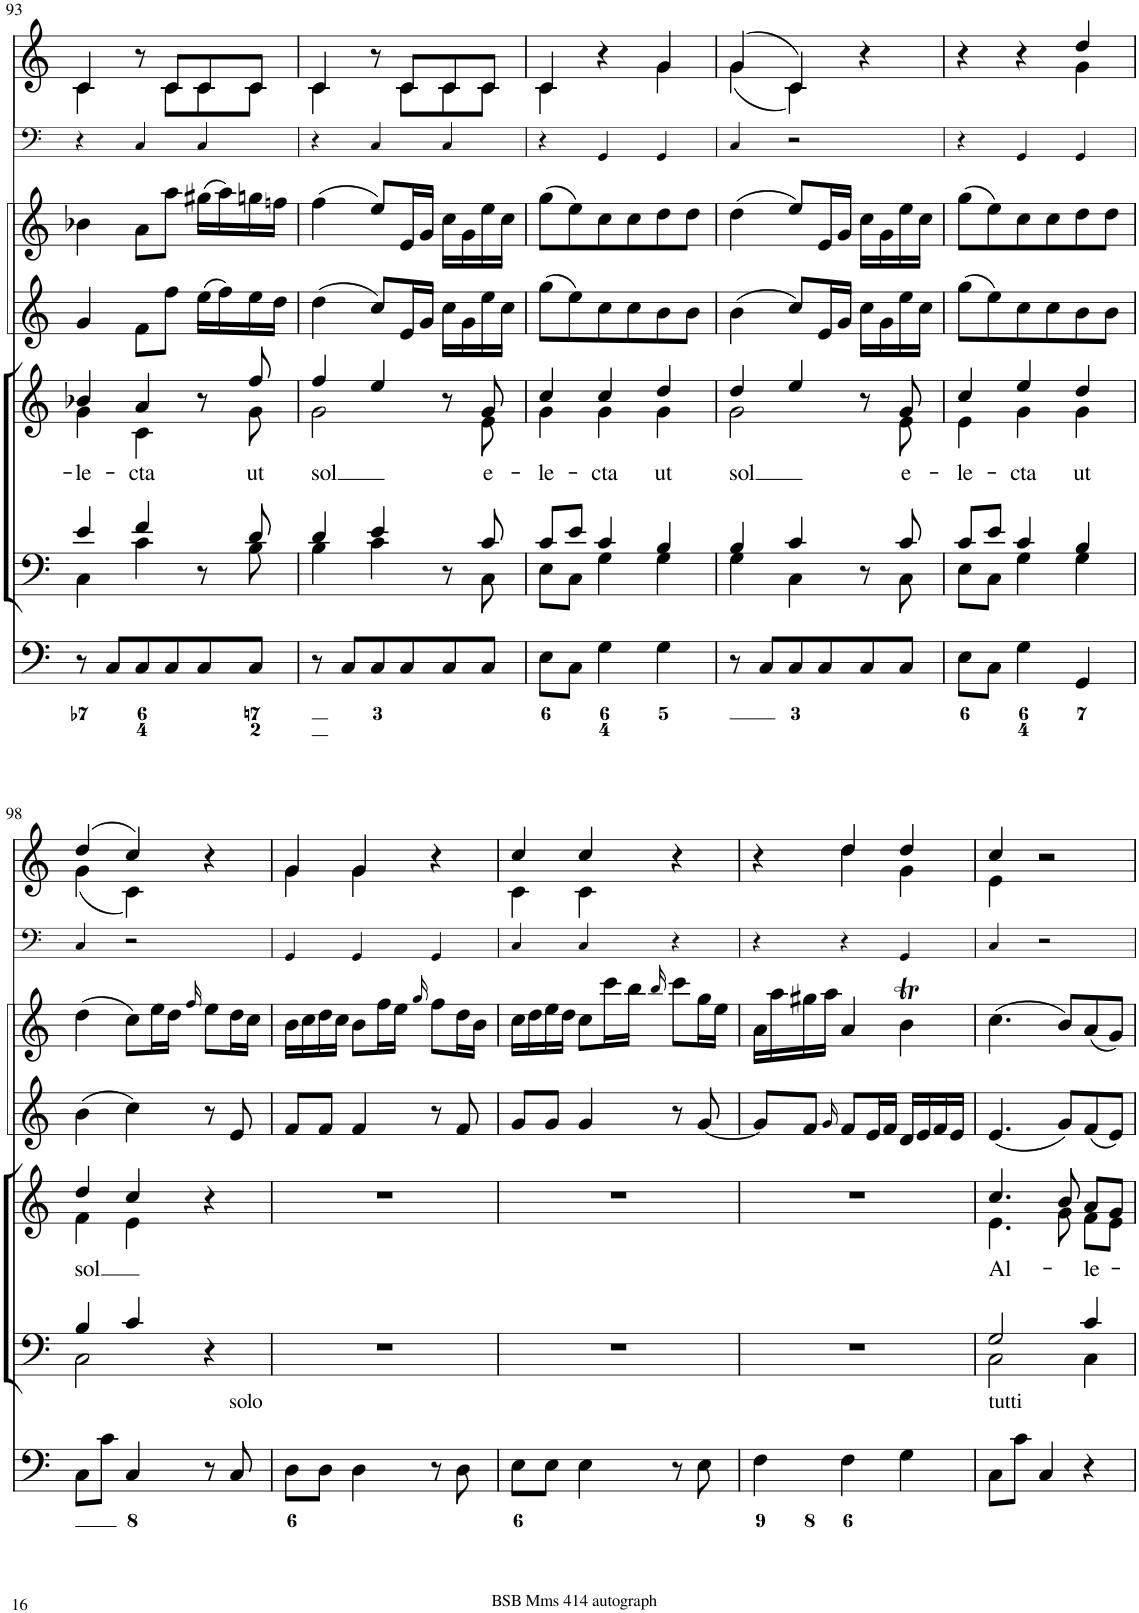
**kern	**kern	**kern	**text	**kern	**kern	**kern	**kern
*part7	*part6	*part5	*part5	*part4	*part3	*part2	*part1
*staff7	*staff6	*staff5	*staff5	*staff4	*staff3	*staff2	*staff1
*I"Organ	*I"Voice	*I"Voice	*	*I"Violin	*I"Violini	*I"Timpani	*I"Clarini in C
*	*	*	*	*I'Vln	*I'Vln	*I'Timp	*
!!LO:PB:g=z
*clefF4	*clefF4	*clefG2	*	*clefG2	*clefG2	*clefF4	*clefG2
*k[]	*k[]	*k[]	*	*k[]	*k[]	*k[]	*k[]
*M3/4	*M3/4	*M3/4	*	*M3/4	*M3/4	*M3/4	*M3/4
=93	=93	=93	=93	=93	=93	=93	=93
*	*^	*	*	*	*	*	*
!	!	!	!	!LO:LY:b	!	!	!	!
*	*	*	*^	*	*	*	*	*^
8r	4e/	4C\	4b-X/	4g\	-le-	4g/	4b-X\	4r	4c/	4c\
8C/L	.	.	.	.	.	.	.	.	.	.
!	!	!	!	!	!LO:LY:b	!	!	!	!	!
8C/	4f/	4c\	4a/	4c\	-cta	8f\L	8a\L	4C/	8r	8ryy
8C/	.	.	.	.	.	8ff\J	8aa\J	.	8c/L	8c\L
8C/	8r	8ryy	8r	8ryy	.	(16ee\LL	(16gg#X\LL	4C/	8c/	8c\
.	.	.	.	.	.	16ff\)	16aa\)	.	.	.
!	!	!	!	!	!LO:LY:b	!	!	!	!	!
8C/J	8d/	8B\	8ff/	8g\	ut	16ee\	16ggn\	.	8c/J	8c\J
.	.	.	.	.	.	16dd\JJ	16ffn\JJ	.	.	.
=94	=94	=94	=94	=94	=94	=94	=94	=94	=94	=94
!	!	!	!	!	!LO:LY:b	!	!	!	!	!
8r	4d/	4B\	4ff/	2g\	sol	(4dd\	(4ff\	4r	4c/	4c\
8C/L	.	.	.	.	.	.	.	.	.	.
8C/	4e/	4c\	4ee/	.	.	8cc/L)	8ee/L)	4C/	8r	8ryy
8C/	.	.	.	.	.	16e/L	16e/L	.	8c/L	8c\L
.	.	.	.	.	.	16g/JJ	16g/JJ	.	.	.
8C/	8r	8ryy	8r	8ryy	.	16cc\LL	16cc\LL	4C/	8c/	8c\
.	.	.	.	.	.	16g\	16g\	.	.	.
!	!	!	!	!	!LO:LY:b	!	!	!	!	!
8C/J	8c/	8C\	8g/	8e\	e-	16ee\	16ee\	.	8c/J	8c\J
.	.	.	.	.	.	16cc\JJ	16cc\JJ	.	.	.
=95	=95	=95	=95	=95	=95	=95	=95	=95	=95	=95
!	!	!	!	!	!LO:LY:b	!	!	!	!	!
8E\L	8c/L	8E\L	4cc/	4g\	-le-	(8gg\L	(8gg\L	4r	4c/	4c\
8C\J	8e/J	8C\J	.	.	.	8ee\)	8ee\)	.	.	.
!	!	!	!	!	!LO:LY:b	!	!	!	!	!
4G\	4c/	4G\	4cc/	4g\	-cta	8cc\	8cc\	4GG/	4r	4ryy
.	.	.	.	.	.	8cc\	8cc\	.	.	.
!	!	!	!	!	!LO:LY:b	!	!	!	!	!
4G\	4B/	4G\	4dd/	4g\	ut	8b\	8dd\	4GG/	4g/	4g\
.	.	.	.	.	.	8b\J	8dd\J	.	.	.
=96	=96	=96	=96	=96	=96	=96	=96	=96	=96	=96
!	!	!	!	!	!LO:LY:b	!	!	!	!	!
8r	4B/	4G\	4dd/	2g\	sol	(4b\	(4dd\	4C/	(4g/	(4g\
8C/L	.	.	.	.	.	.	.	.	.	.
8C/	4c/	4C\	4ee/	.	.	8cc/L)	8ee/L)	2r	4c/)	4c\)
8C/	.	.	.	.	.	16e/L	16e/L	.	.	.
.	.	.	.	.	.	16g/JJ	16g/JJ	.	.	.
8C/	8r	8ryy	8r	8ryy	.	16cc\LL	16cc\LL	.	4r	4ryy
.	.	.	.	.	.	16g\	16g\	.	.	.
!	!	!	!	!	!LO:LY:b	!	!	!	!	!
8C/J	8c/	8C\	8g/	8e\	e-	16ee\	16ee\	.	.	.
.	.	.	.	.	.	16cc\JJ	16cc\JJ	.	.	.
=97	=97	=97	=97	=97	=97	=97	=97	=97	=97	=97
!	!	!	!	!	!LO:LY:b	!	!	!	!	!
8E\L	8c/L	8E\L	4cc/	4e\	-le-	(8gg\L	(8gg\L	4r	4r	2ryy
8C\J	8e/J	8C\J	.	.	.	8ee\)	8ee\)	.	.	.
!	!	!	!	!	!LO:LY:b	!	!	!	!	!
4G\	4c/	4G\	4ee/	4g\	-cta	8cc\	8cc\	4GG/	4r	.
.	.	.	.	.	.	8cc\	8cc\	.	.	.
!	!	!	!	!	!LO:LY:b	!	!	!	!	!
4GG/	4B/	4G\	4dd/	4g\	ut	8b\	8dd\	4GG/	4dd/	4g\
.	.	.	.	.	.	8b\J	8dd\J	.	.	.
!!LO:LB:g=z	!!
=98	=98	=98	=98	=98	=98	=98	=98	=98	=98	=98
!	!	!	!	!	!LO:LY:b	!	!	!	!	!
8C\L	4B/	2C\	4dd/	4f\	sol	(4b\	(4dd\	4C/	(4dd/	(4g\
8c\J	.	.	.	.	.	.	.	.	.	.
4C/	4c/	.	4cc/	4e\	.	4cc\)	8cc\L)	2r	4cc/)	4c\)
.	.	.	.	.	.	.	16ee\L	.	.	.
.	.	.	.	.	.	.	16dd\JJ	.	.	.
.	.	.	.	.	.	.	16qff/	.	.	.
8r	4r	4ryy	4r	4ryy	.	8r	8ee\L	.	4r	4ryy
!LO:TX:a:t=solo	!	!	!	!	!	!	!	!	!	!
8C/	.	.	.	.	.	8e/	16dd\L	.	.	.
.	.	.	.	.	.	.	16cc\JJ	.	.	.
*	*v	*v	*	*	*	*	*	*	*	*
*	*	*v	*v	*	*	*	*	*	*
=99	=99	=99	=99	=99	=99	=99	=99	=99
8D\L	2.r	2.r	.	8f/L	16b\LL	4GG/	4g/	4g\
.	.	.	.	.	16cc\	.	.	.
8D\J	.	.	.	8f/J	16dd\	.	.	.
.	.	.	.	.	16cc\JJ	.	.	.
4D\	.	.	.	4f/	8b\L	4GG/	4g/	4g\
.	.	.	.	.	16ff\L	.	.	.
.	.	.	.	.	16ee\JJ	.	.	.
.	.	.	.	.	16qgg/	.	.	.
8r	.	.	.	8r	8ff\L	4GG/	4r	4ryy
8D\	.	.	.	8f/	16dd\L	.	.	.
.	.	.	.	.	16b\JJ	.	.	.
=100	=100	=100	=100	=100	=100	=100	=100	=100
8E\L	2.r	2.r	.	8g/L	16cc\LL	4C/	4cc/	4c\
.	.	.	.	.	16dd\	.	.	.
8E\J	.	.	.	8g/J	16ee\	.	.	.
.	.	.	.	.	16dd\JJ	.	.	.
4E\	.	.	.	4g/	8cc\L	4C/	4cc/	4c\
.	.	.	.	.	16ccc\L	.	.	.
.	.	.	.	.	16bb\JJ	.	.	.
.	.	.	.	.	16qbb/	.	.	.
8r	.	.	.	8r	8ccc\L	4r	4r	4ryy
8E\	.	.	.	[8g/	16gg\L	.	.	.
.	.	.	.	.	16ee\JJ	.	.	.
=101	=101	=101	=101	=101	=101	=101	=101	=101
4F\	2.r	2.r	.	8g/L]	16a\LL	4r	4r	4ryy
.	.	.	.	.	16aa\	.	.	.
.	.	.	.	8f/J	16gg#X\	.	.	.
.	.	.	.	.	16aa\JJ	.	.	.
.	.	.	.	16qg/	.	.	.	.
4F\	.	.	.	8f/L	4a/	4r	4dd/	4dd\
.	.	.	.	16e/L	.	.	.	.
.	.	.	.	16f/JJ	.	.	.	.
4G\	.	.	.	16d/LL	4bt\	4GG/	4dd/	4g\
.	.	.	.	16e/	.	.	.	.
.	.	.	.	16f/	.	.	.	.
.	.	.	.	16e/JJ	.	.	.	.
=102	=102	=102	=102	=102	=102	=102	=102	=102
*	*^	*	*	*	*	*	*	*
!LO:TX:a:t=tutti	!	!	!	!	!	!	!	!	!
!	!	!	!	!LO:LY:b	!	!	!	!	!
*	*	*	*^	*	*	*	*	*	*
8C\L	2G/	2C\	4.cc/	4.e\	Al-	(4.e/	(4.cc\	4C/	4cc/	4e\
8c\J	.	.	.	.	.	.	.	.	.	.
4C/	.	.	.	.	.	.	.	2r	2r	2ryy
.	.	.	8b/	8g\	.	8g/L)	8b/L)	.	.	.
!	!	!	!	!	!LO:LY:b	!	!	!	!	!
4r	4c/	4C\	8a/L	8f\L	-le-	(8f/	(8a/	.	.	.
.	.	.	8g/J	8e\J	.	8e/J)	8g/J)	.	.	.
*	*v	*v	*	*	*	*	*	*	*v	*v
*	*	*v	*v	*	*	*	*	*
=	=	=	=	=	=	=	=
*-	*-	*-	*-	*-	*-	*-	*-
